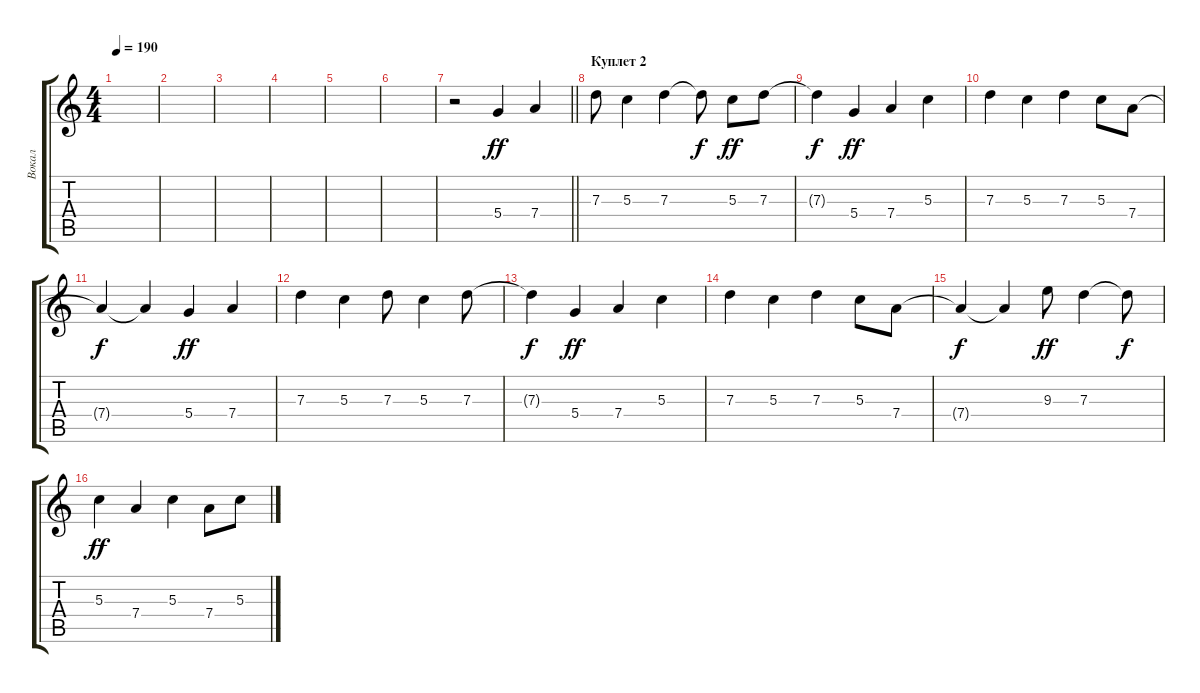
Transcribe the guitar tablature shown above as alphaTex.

\track ("Вокал" "Вокал") {instrument overdrivenguitar}
\staff {score tabs}
\tuning (E4 B3 G3 D3 A2 E2) {hide}
\ts (4 4)
\tempo 190
\clef g2
\ks c
|
|
|
|
|
|
\barLineRight lightlight
r.2 5.4.4{dy ff} 7.4.4 |
\section ("" "Куплет 2")
7.3.8 5.3.4 7.3.4 7.3{t}.8{dy f} 5.3.8{dy ff} 7.3.8 |
7.3{t}.4{dy f} 5.4.4{dy ff} 7.4.4 5.3.4 |
7.3.4 5.3.4 7.3.4 5.3.8 7.4.8 |
7.4{t}.4{dy f} 7.4{t}.4 5.4.4{dy ff} 7.4.4 |
7.3.4 5.3.4 7.3.8 5.3.4 7.3.8 |
7.3{t}.4{dy f} 5.4.4{dy ff} 7.4.4 5.3.4 |
7.3.4 5.3.4 7.3.4 5.3.8 7.4.8 |
7.4{t}.4{dy f} 7.4{t}.4 9.3.8{dy ff} 7.3.4 7.3{t}.8{dy f} |
5.3.4{dy ff} 7.4.4 5.3.4 7.4.8 5.3.8
